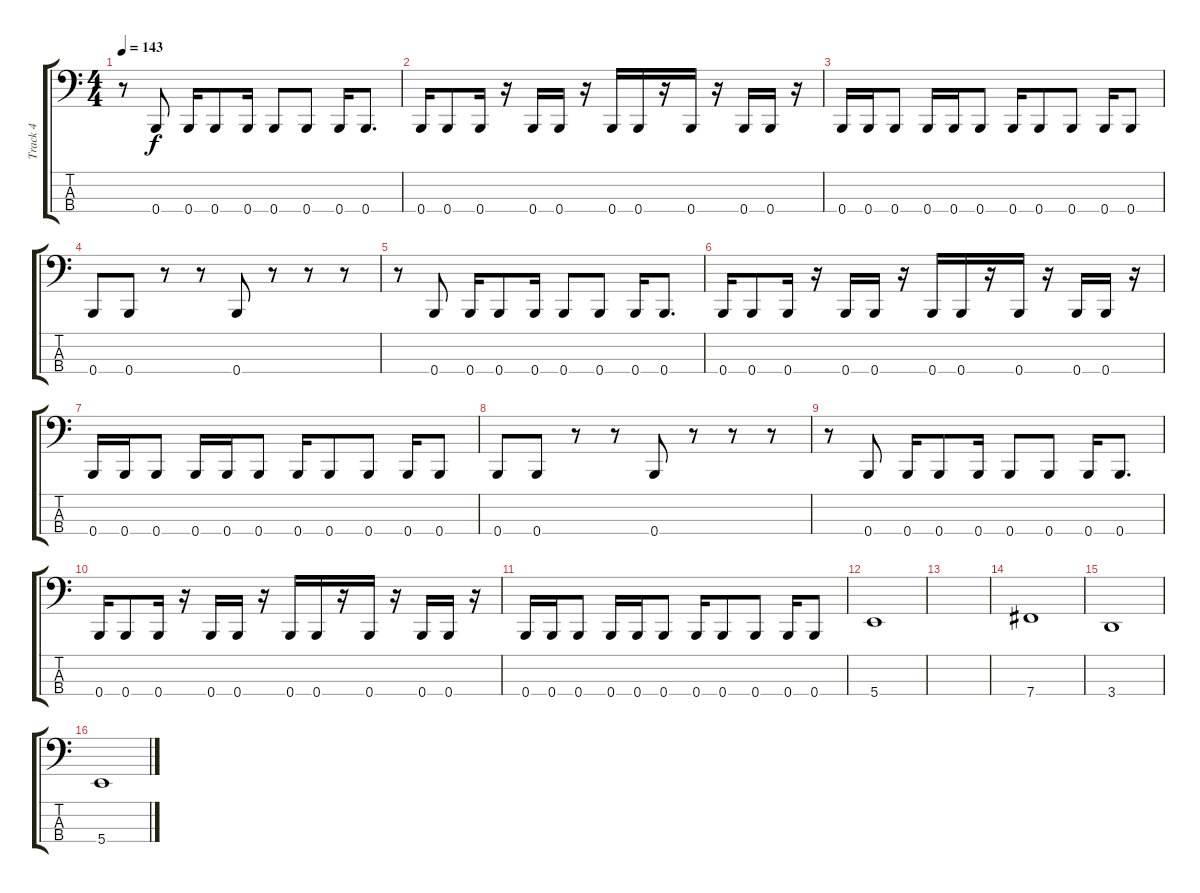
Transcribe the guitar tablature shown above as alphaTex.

\track ("Track 4" "Track 4") {instrument electricbasspick}
\staff {score tabs}
\tuning (E2 B1 Gb1 B0) {hide}
\ts (4 4)
\tempo 143
\clef f4
\ks c
r.8{dy f} 0.4.8 0.4.16 0.4.8 0.4.16 0.4.8 0.4.8 0.4.16 0.4.8{d} |
0.4.16 0.4.8 0.4.16 r.16 0.4.16 0.4.16 r.16 0.4.16 0.4.16 r.16 0.4.16 r.16 0.4.16 0.4.16 r.16 |
0.4.16 0.4.16 0.4.8 0.4.16 0.4.16 0.4.8 0.4.16 0.4.8 0.4.8 0.4.16 0.4.8 |
0.4.8 0.4.8 r.8 r.8 0.4.8 r.8 r.8 r.8 |
r.8 0.4.8 0.4.16 0.4.8 0.4.16 0.4.8 0.4.8 0.4.16 0.4.8{d} |
0.4.16 0.4.8 0.4.16 r.16 0.4.16 0.4.16 r.16 0.4.16 0.4.16 r.16 0.4.16 r.16 0.4.16 0.4.16 r.16 |
0.4.16 0.4.16 0.4.8 0.4.16 0.4.16 0.4.8 0.4.16 0.4.8 0.4.8 0.4.16 0.4.8 |
0.4.8 0.4.8 r.8 r.8 0.4.8 r.8 r.8 r.8 |
r.8 0.4.8 0.4.16 0.4.8 0.4.16 0.4.8 0.4.8 0.4.16 0.4.8{d} |
0.4.16 0.4.8 0.4.16 r.16 0.4.16 0.4.16 r.16 0.4.16 0.4.16 r.16 0.4.16 r.16 0.4.16 0.4.16 r.16 |
0.4.16 0.4.16 0.4.8 0.4.16 0.4.16 0.4.8 0.4.16 0.4.8 0.4.8 0.4.16 0.4.8 |
5.4.1 |
|
7.4.1 |
3.4.1 |
5.4.1
